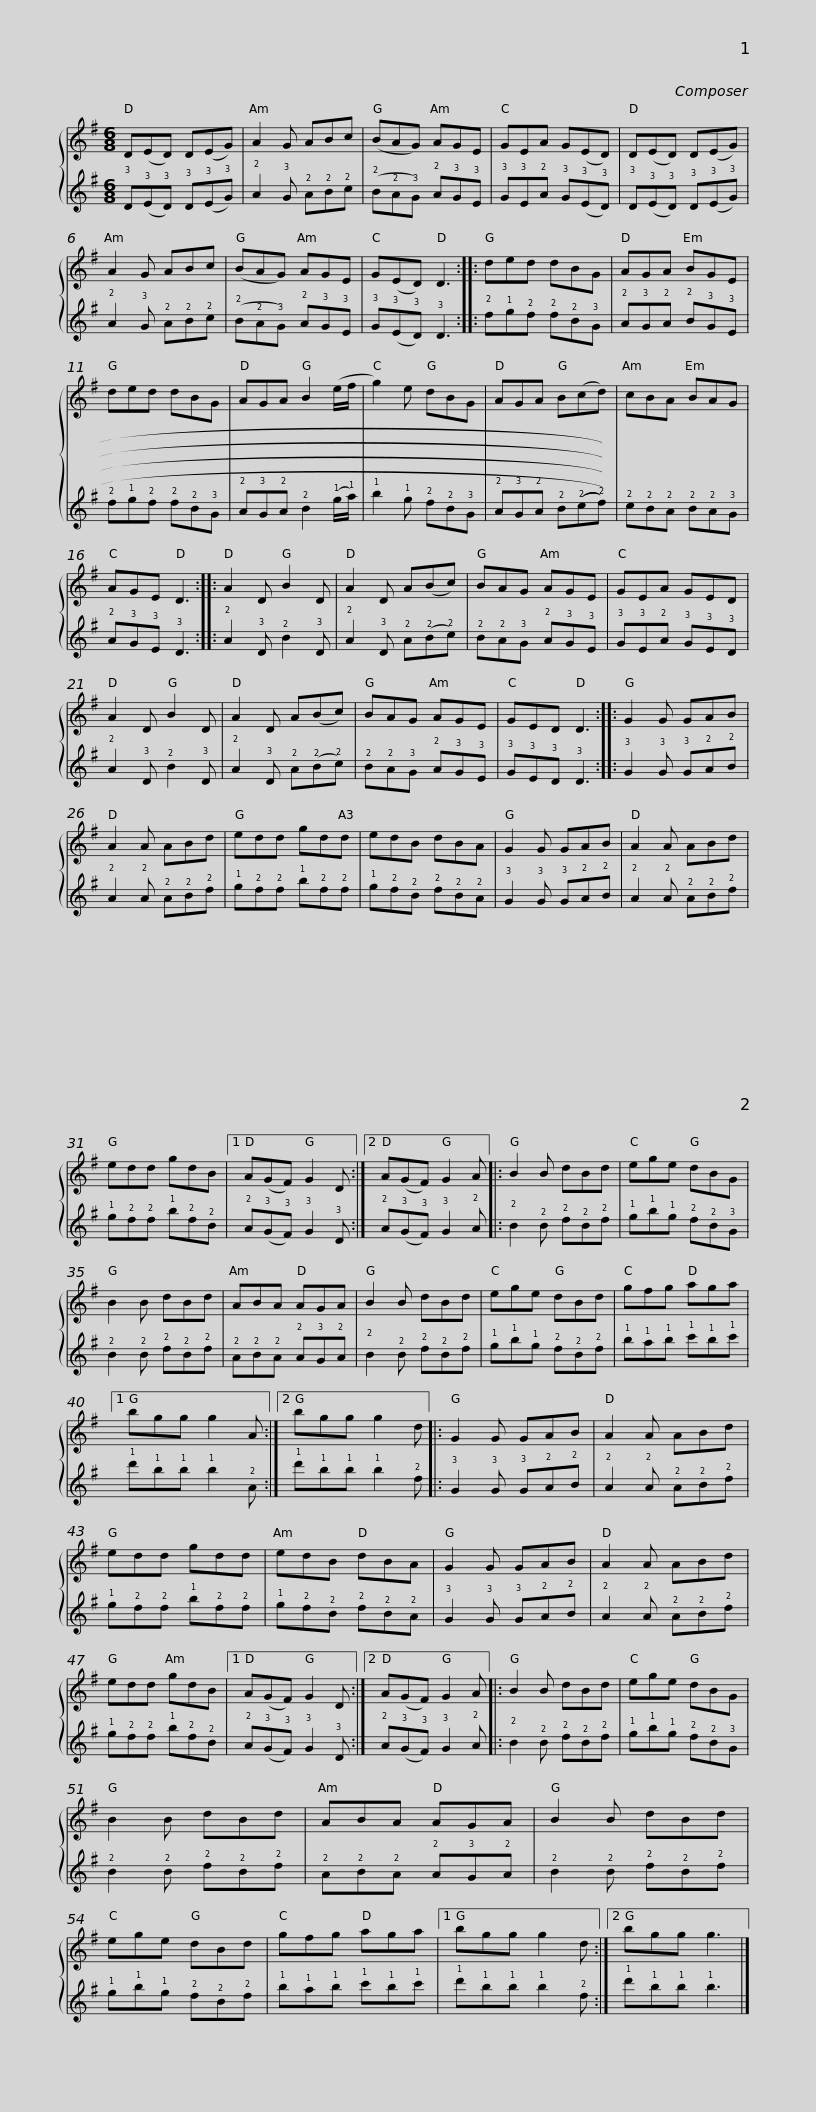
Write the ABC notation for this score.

X:1
%%score { 1 | 2 }
L:1/8
M:6/8
I:linebreak $
K:G
V:1 treble
V:2 tab stafflines=4 strings="G3,D4,A4,E5 "
V:1
 D(ED) D(EG) | A2 G ABc | (BAG) AGE | GEA G(ED) | D(ED) D(EG) | %5
 A2 G ABc |$ (BAG) AGE | G(ED) D3 :: ded dBG | AGA BGE | %10
 ded dBG | AGA B2 (e/f/ |$ g2) e dBG | AGA B(cd) | cBA BAG | %15
 AGE D3 :: A2 D B2 D | A2 D A(Bc) |$ BAG AGE | GEA GED | %20
 A2 D B2 D | A2 D A(Bc) | BAG AGE | GED D3 ::$ G2 G GAB | %25
 A2 A ABd | edd gdd | edB dBA | G2 G GAB | A2 A ABd |$ %30
 edd gdB |1 A(GF) G2 D :|2 A(GF) G2 A |: B2 B dBd | ege dBG | %35
 B2 B dBd |$ ABA AGA | B2 B dBd | ege dBd | gfg aga |1 %40
 bgg g2 A :|2 bgg g2 d |:$ G2 G GAB | A2 A ABd | edd gdd | %45
 edB dBA | G2 G GAB | A2 A ABd |$ edd gdB |1 A(GF) G2 D :|2 %50
 A(GF) G2 A |: B2 B dBd | ege dBG | B2 B dBd |$ ABA AGA | %55
 B2 B dBd | ege dBd | gfg aga |1 bgg g2 d :|2 bgg g3 |] %60
V:2
 !3!D(!3!E!3!D) !3!D(!3!E!3!G) | !2!A2 !3!G !2!A!2!B!2!c | (!2!B!2!A!3!G) !2!A!3!G!3!E | !3!G!3!E!2!A !3!G(!3!E!3!D) | !3!D(!3!E!3!D) !3!D(!3!E!3!G) | %5
 !2!A2 !3!G !2!A!2!B!2!c |$ (!2!B!2!A!3!G) !2!A!3!G!3!E | !3!G(!3!E!3!D) !3!D3 :: !2!d!1!e!2!d !2!d!2!B!3!G | !2!A!3!G!2!A !2!B!3!G!3!E | %10
 !2!d!1!e!2!d !2!d!2!B!3!G | !2!A!3!G!2!A !2!B2 (!1!e/!1!f/) |$ !1!g2 !1!e !2!d!2!B!3!G | !2!A!3!G!2!A !2!B((((((!2!c!2!d)))))) | !2!c!2!B!2!A !2!B!2!A!3!G | %15
 !2!A!3!G!3!E !3!D3 :: !2!A2 !3!D !2!B2 !3!D | !2!A2 !3!D !2!A(!2!B!2!c) |$ !2!B!2!A!3!G !2!A!3!G!3!E | !3!G!3!E!2!A !3!G!3!E!3!D | %20
 !2!A2 !3!D !2!B2 !3!D | !2!A2 !3!D !2!A(!2!B!2!c) | !2!B!2!A!3!G !2!A!3!G!3!E | !3!G!3!E!3!D !3!D3 ::$ !3!G2 !3!G !3!G!2!A!2!B | %25
 !2!A2 !2!A !2!A!2!B!2!d | !1!e!2!d!2!d !1!g!2!d!2!d | !1!e!2!d!2!B !2!d!2!B!2!A | !3!G2 !3!G !3!G!2!A!2!B | !2!A2 !2!A !2!A!2!B!2!d |$ %30
 !1!e!2!d!2!d !1!g!2!d!2!B |1 !2!A(!3!G!3!F) !3!G2 !3!D :|2 !2!A(!3!G!3!F) !3!G2 !2!A |: !2!B2 !2!B !2!d!2!B!2!d | !1!e!1!g!1!e !2!d!2!B!3!G | %35
 !2!B2 !2!B !2!d!2!B!2!d |$ !2!A!2!B!2!A !2!A!3!G!2!A | !2!B2 !2!B !2!d!2!B!2!d | !1!e!1!g!1!e !2!d!2!B!2!d | !1!g!1!f!1!g !1!a!1!g!1!a |1 %40
 !1!b!1!g!1!g !1!g2 !2!A :|2 !1!b!1!g!1!g !1!g2 !2!d |:$ !3!G2 !3!G !3!G!2!A!2!B | !2!A2 !2!A !2!A!2!B!2!d | !1!e!2!d!2!d !1!g!2!d!2!d | %45
 !1!e!2!d!2!B !2!d!2!B!2!A | !3!G2 !3!G !3!G!2!A!2!B | !2!A2 !2!A !2!A!2!B!2!d |$ !1!e!2!d!2!d !1!g!2!d!2!B |1 !2!A(!3!G!3!F) !3!G2 !3!D :|2 %50
 !2!A(!3!G!3!F) !3!G2 !2!A |: !2!B2 !2!B !2!d!2!B!2!d | !1!e!1!g!1!e !2!d!2!B!3!G | !2!B2 !2!B !2!d!2!B!2!d |$ !2!A!2!B!2!A !2!A!3!G!2!A | %55
 !2!B2 !2!B !2!d!2!B!2!d | !1!e!1!g!1!e !2!d!2!B!2!d | !1!g!1!f!1!g !1!a!1!g!1!a |1 !1!b!1!g!1!g !1!g2 !2!d :|2 !1!b!1!g!1!g !1!g3 |] %60
